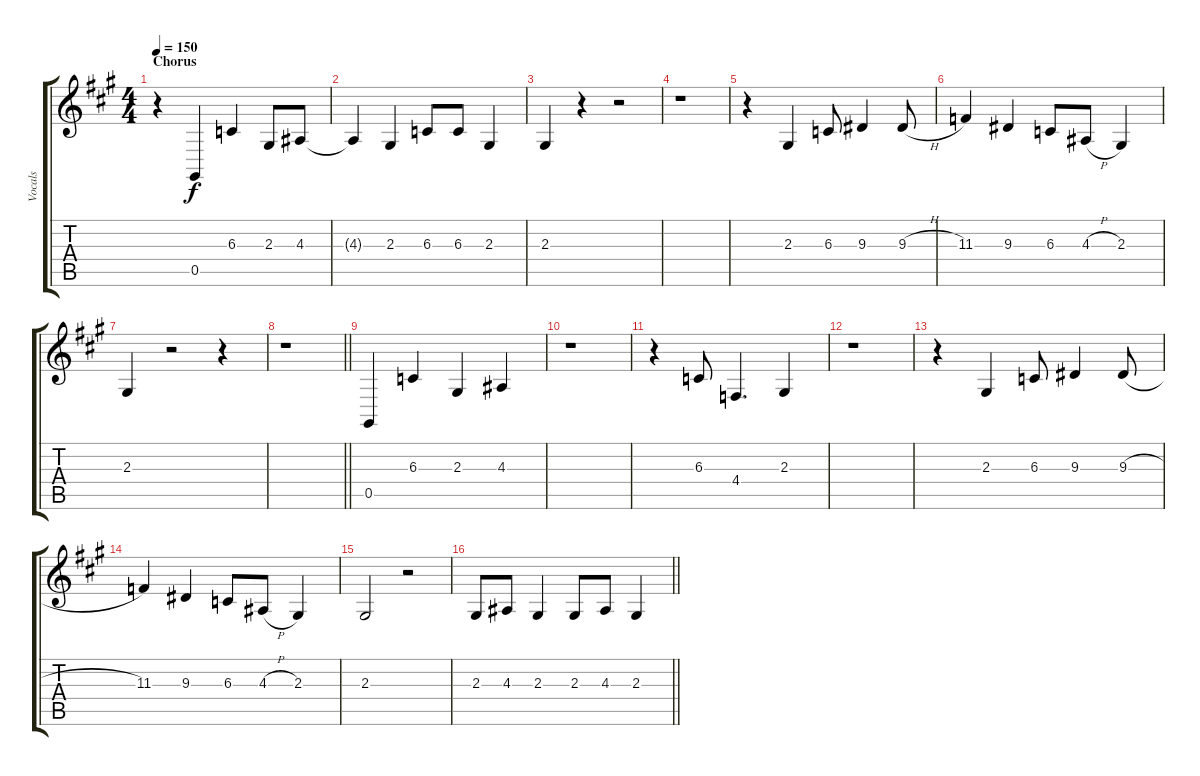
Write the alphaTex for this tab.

\track ("Vocals" "Vocals") {instrument trumpet}
\staff {score tabs}
\tuning (Eb4 Bb3 Gb3 Db3 Ab2 Eb2) {hide}
\ts (4 4)
\section ("" "Chorus")
\tempo 150
\clef g2
\ks a
r.4{dy f} 0.5.4 6.3.4 2.3.8 4.3.8 |
4.3{t}.4 2.3.4 6.3.8 6.3.8 2.3.4 |
2.3.4 r.4 r.2 |
r.1 |
r.4 2.3.4 6.3.8 9.3.4 9.3{h}.8 |
11.3.4 9.3.4 6.3.8 4.3{h}.8 2.3.4 |
2.3.4 r.2 r.4 |
\barLineRight lightlight
r.1 |
0.5.4 6.3.4 2.3.4 4.3.4 |
r.1 |
r.4 6.3.8 4.4.4{d} 2.3.4 |
r.1 |
r.4 2.3.4 6.3.8 9.3.4 9.3{h}.8 |
11.3.4 9.3.4 6.3.8 4.3{h}.8 2.3.4 |
2.3.2 r.2 |
\barLineRight lightlight
2.3.8 4.3.8 2.3.4 2.3.8 4.3.8 2.3.4
